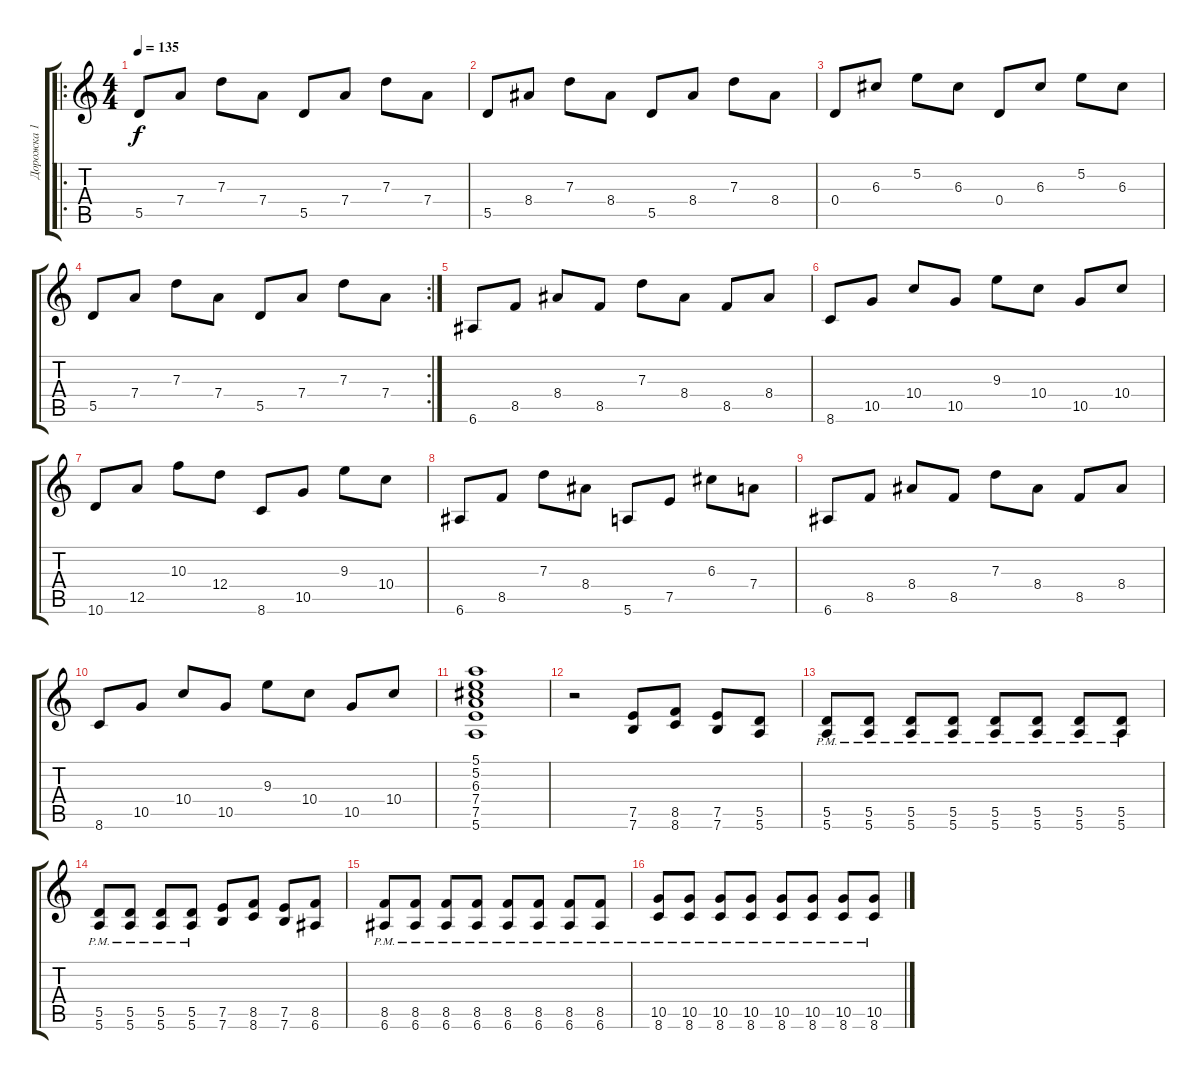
\track ("Дорожка 1" "Дорожка 1") {instrument distortionguitar}
\staff {score tabs}
\tuning (E4 B3 G3 D3 A2 E2) {hide}
\ro
\ts (4 4)
\tempo 135
\clef g2
\ks c
5.5.8{dy f instrument acousticguitarsteel} 7.4.8 7.3.8 7.4.8 5.5.8 7.4.8 7.3.8 7.4.8 |
5.5.8 8.4.8 7.3.8 8.4.8 5.5.8 8.4.8 7.3.8 8.4.8 |
0.4.8 6.3.8 5.2.8 6.3.8 0.4.8 6.3.8 5.2.8 6.3.8 |
\rc 2
5.5.8 7.4.8 7.3.8 7.4.8 5.5.8 7.4.8 7.3.8 7.4.8 |
6.6.8 8.5.8 8.4.8 8.5.8 7.3.8 8.4.8 8.5.8 8.4.8 |
8.6.8 10.5.8 10.4.8 10.5.8 9.3.8 10.4.8 10.5.8 10.4.8 |
10.6.8 12.5.8 10.3.8 12.4.8 8.6.8 10.5.8 9.3.8 10.4.8 |
6.6.8 8.5.8 7.3.8 8.4.8 5.6.8 7.5.8 6.3.8 7.4.8 |
6.6.8 8.5.8 8.4.8 8.5.8 7.3.8 8.4.8 8.5.8 8.4.8 |
8.6.8 10.5.8 10.4.8 10.5.8 9.3.8 10.4.8 10.5.8 10.4.8 |
(5.1 5.2 6.3 7.4 7.5 5.6).1 |
r.2{instrument distortionguitar} (7.5 7.6).8 (8.5 8.6).8 (7.5 7.6).8 (5.5 5.6).8 |
(5.5{pm} 5.6{pm}).8 (5.5{pm} 5.6{pm}).8 (5.5{pm} 5.6{pm}).8 (5.5{pm} 5.6{pm}).8 (5.5{pm} 5.6{pm}).8 (5.5{pm} 5.6{pm}).8 (5.5{pm} 5.6{pm}).8 (5.5{pm} 5.6{pm}).8 |
(5.5{pm} 5.6{pm}).8 (5.5{pm} 5.6{pm}).8 (5.5{pm} 5.6{pm}).8 (5.5{pm} 5.6{pm}).8 (7.5 7.6).8 (8.5 8.6).8 (7.5 7.6).8 (8.5 6.6).8 |
(8.5{pm} 6.6{pm}).8 (8.5{pm} 6.6{pm}).8 (8.5{pm} 6.6{pm}).8 (8.5{pm} 6.6{pm}).8 (8.5{pm} 6.6{pm}).8 (8.5{pm} 6.6{pm}).8 (8.5{pm} 6.6{pm}).8 (8.5{pm} 6.6{pm}).8 |
(10.5{pm} 8.6{pm}).8 (10.5{pm} 8.6{pm}).8 (10.5{pm} 8.6{pm}).8 (10.5{pm} 8.6{pm}).8 (10.5{pm} 8.6{pm}).8 (10.5{pm} 8.6{pm}).8 (10.5{pm} 8.6{pm}).8 (10.5{pm} 8.6{pm}).8
